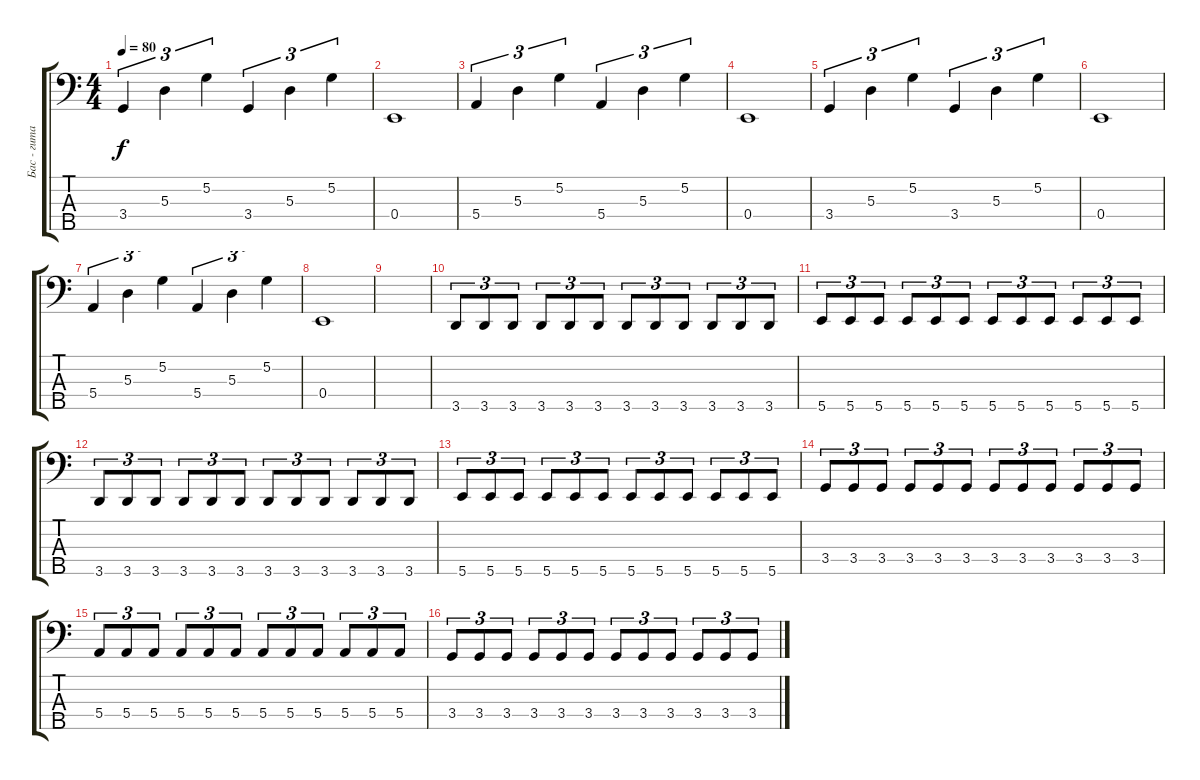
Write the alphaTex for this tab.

\track ("Бас - гитара" "Бас - гита") {instrument electricbassfinger}
\staff {score tabs}
\tuning (G2 D2 A1 E1 B0) {hide}
\ts (4 4)
\tempo 80
\clef f4
\ks c
3.4.4{tu (3 2) dy f} 5.3.4{tu (3 2)} 5.2.4{tu (3 2)} 3.4.4{tu (3 2)} 5.3.4{tu (3 2)} 5.2.4{tu (3 2)} |
0.4.1 |
5.4.4{tu (3 2)} 5.3.4{tu (3 2)} 5.2.4{tu (3 2)} 5.4.4{tu (3 2)} 5.3.4{tu (3 2)} 5.2.4{tu (3 2)} |
0.4.1 |
3.4.4{tu (3 2)} 5.3.4{tu (3 2)} 5.2.4{tu (3 2)} 3.4.4{tu (3 2)} 5.3.4{tu (3 2)} 5.2.4{tu (3 2)} |
0.4.1 |
5.4.4{tu (3 2)} 5.3.4{tu (3 2)} 5.2.4{tu (3 2)} 5.4.4{tu (3 2)} 5.3.4{tu (3 2)} 5.2.4{tu (3 2)} |
0.4.1 |
|
3.5.8{tu (3 2)} 3.5.8{tu (3 2)} 3.5.8{tu (3 2)} 3.5.8{tu (3 2)} 3.5.8{tu (3 2)} 3.5.8{tu (3 2)} 3.5.8{tu (3 2)} 3.5.8{tu (3 2)} 3.5.8{tu (3 2)} 3.5.8{tu (3 2)} 3.5.8{tu (3 2)} 3.5.8{tu (3 2)} |
5.5.8{tu (3 2)} 5.5.8{tu (3 2)} 5.5.8{tu (3 2)} 5.5.8{tu (3 2)} 5.5.8{tu (3 2)} 5.5.8{tu (3 2)} 5.5.8{tu (3 2)} 5.5.8{tu (3 2)} 5.5.8{tu (3 2)} 5.5.8{tu (3 2)} 5.5.8{tu (3 2)} 5.5.8{tu (3 2)} |
3.5.8{tu (3 2)} 3.5.8{tu (3 2)} 3.5.8{tu (3 2)} 3.5.8{tu (3 2)} 3.5.8{tu (3 2)} 3.5.8{tu (3 2)} 3.5.8{tu (3 2)} 3.5.8{tu (3 2)} 3.5.8{tu (3 2)} 3.5.8{tu (3 2)} 3.5.8{tu (3 2)} 3.5.8{tu (3 2)} |
5.5.8{tu (3 2)} 5.5.8{tu (3 2)} 5.5.8{tu (3 2)} 5.5.8{tu (3 2)} 5.5.8{tu (3 2)} 5.5.8{tu (3 2)} 5.5.8{tu (3 2)} 5.5.8{tu (3 2)} 5.5.8{tu (3 2)} 5.5.8{tu (3 2)} 5.5.8{tu (3 2)} 5.5.8{tu (3 2)} |
3.4.8{tu (3 2)} 3.4.8{tu (3 2)} 3.4.8{tu (3 2)} 3.4.8{tu (3 2)} 3.4.8{tu (3 2)} 3.4.8{tu (3 2)} 3.4.8{tu (3 2)} 3.4.8{tu (3 2)} 3.4.8{tu (3 2)} 3.4.8{tu (3 2)} 3.4.8{tu (3 2)} 3.4.8{tu (3 2)} |
5.4.8{tu (3 2)} 5.4.8{tu (3 2)} 5.4.8{tu (3 2)} 5.4.8{tu (3 2)} 5.4.8{tu (3 2)} 5.4.8{tu (3 2)} 5.4.8{tu (3 2)} 5.4.8{tu (3 2)} 5.4.8{tu (3 2)} 5.4.8{tu (3 2)} 5.4.8{tu (3 2)} 5.4.8{tu (3 2)} |
3.4.8{tu (3 2)} 3.4.8{tu (3 2)} 3.4.8{tu (3 2)} 3.4.8{tu (3 2)} 3.4.8{tu (3 2)} 3.4.8{tu (3 2)} 3.4.8{tu (3 2)} 3.4.8{tu (3 2)} 3.4.8{tu (3 2)} 3.4.8{tu (3 2)} 3.4.8{tu (3 2)} 3.4.8{tu (3 2)}
